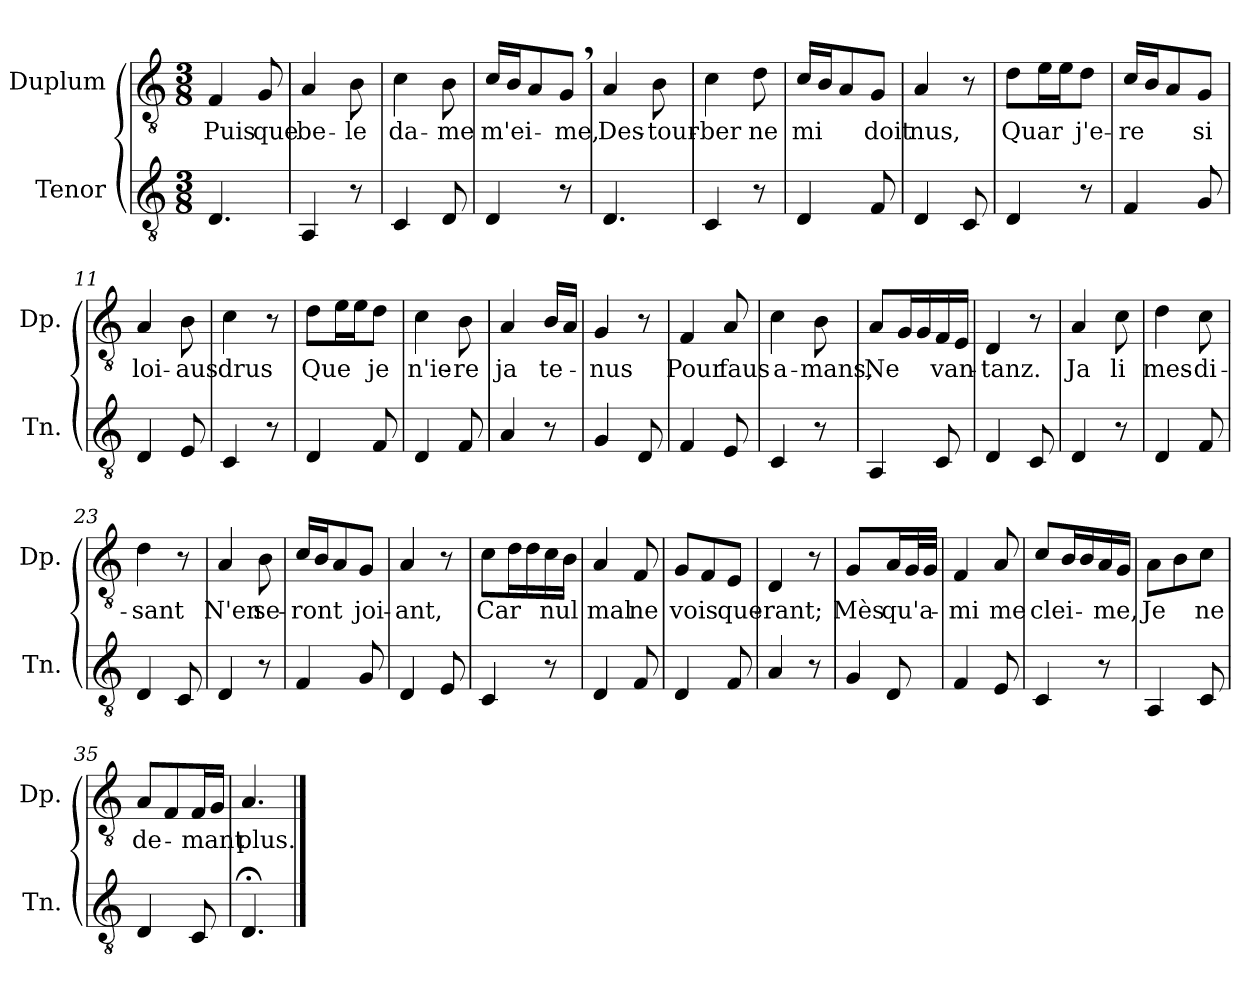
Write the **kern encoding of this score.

**kern	**kern	**text
*part2	*part1	*part1
*staff2	*staff1	*staff1
*I"Tenor	*I"Duplum	*
*I'Tn.	*I'Dp.	*
*clefGv2	*clefGv2	*
*k[]	*k[]	*
*M3/8	*M3/8	*
=1	=1	=1
!	!	!LO:LY:b
4.D/	4F/	Puis
!	!	!LO:LY:b
.	8G/	que
=2	=2	=2
!	!	!LO:LY:b
4AA/	4A/	be-
!	!	!LO:LY:b
8r	8B\	-le
=3	=3	=3
!	!	!LO:LY:b
4C/	4c\	da-
!	!	!LO:LY:b
8D/	8B\	-me
=4	=4	=4
!	!	!LO:LY:b
4D/	16c/LL	m'ei-
.	16B/J	.
.	8A/	.
!	!	!LO:LY:b
8r	8G,/J	-me,
=5	=5	=5
!	!	!LO:LY:b
4.D/	4A/	Des-
!	!	!LO:LY:b
.	8B\	-tour-
=6	=6	=6
!	!	!LO:LY:b
4C/	4c\	-ber
!	!	!LO:LY:b
8r	8d\	ne
=7	=7	=7
!	!	!LO:LY:b
4D/	16c/LL	mi
.	16B/J	.
.	8A/	.
!	!	!LO:LY:b
8F/	8G/J	doit
=8	=8	=8
!	!	!LO:LY:b
4D/	4A/	nus,
8C/	8r	.
=9	=9	=9
!	!	!LO:LY:b
4D/	8d\L	Quar
*	*tremolo	*
.	16e\	.
.	16e\	.
*	*Xtremolo	*
!	!	!LO:LY:b
8r	8d\J	j'e-
=10	=10	=10
!	!	!LO:LY:b
4F/	16c/LL	-re
.	16B/J	.
.	8A/	.
!	!	!LO:LY:b
8G/	8G/J	si
!!LO:LB:g=z
=11	=11	=11
!	!	!LO:LY:b
4D/	4A/	loi-
!	!	!LO:LY:b
8E/	8B\	-aus
=12	=12	=12
!	!	!LO:LY:b
4C/	4c\	drus
8r	8r	.
=13	=13	=13
!	!	!LO:LY:b
4D/	8d\L	Que
*	*tremolo	*
.	16e\	.
.	16e\	.
*	*Xtremolo	*
!	!	!LO:LY:b
8F/	8d\J	je
=14	=14	=14
!	!	!LO:LY:b
4D/	4c\	n'ie-
!	!	!LO:LY:b
8F/	8B\	-re
=15	=15	=15
!	!	!LO:LY:b
4A/	4A/	ja
!	!	!LO:LY:b
8r	16B/LL	te-
.	16A/JJ	.
=16	=16	=16
!	!	!LO:LY:b
4G/	4G/	-nus
8D/	8r	.
=17	=17	=17
!	!	!LO:LY:b
4F/	4F/	Pour
!	!	!LO:LY:b
8E/	8A/	faus
=18	=18	=18
!	!	!LO:LY:b
4C/	4c\	a-
!	!	!LO:LY:b
8r	8B\	-mans,
=19	=19	=19
!	!	!LO:LY:b
4AA/	8A/L	Ne
*	*tremolo	*
.	16G/	.
.	16G/	.
*	*Xtremolo	*
!	!	!LO:LY:b
8C/	16F/L	van-
.	16E/JJ	.
=20	=20	=20
!	!	!LO:LY:b
4D/	4D/	-tanz.
8C/	8r	.
=21	=21	=21
!	!	!LO:LY:b
4D/	4A/	Ja
!	!	!LO:LY:b
8r	8c\	li
=22	=22	=22
!	!	!LO:LY:b
4D/	4d\	mes-
!	!	!LO:LY:b
8F/	8c\	-di-
!!LO:LB:g=z
=23	=23	=23
!	!	!LO:LY:b
4D/	4d\	-sant
8C/	8r	.
=24	=24	=24
!	!	!LO:LY:b
4D/	4A/	N'en
!	!	!LO:LY:b
8r	8B\	se-
=25	=25	=25
!	!	!LO:LY:b
4F/	16c/LL	-ront
.	16B/J	.
.	8A/	.
!	!	!LO:LY:b
8G/	8G/J	joi-
=26	=26	=26
!	!	!LO:LY:b
4D/	4A/	-ant,
8E/	8r	.
=27	=27	=27
!	!	!LO:LY:b
4C/	8c\L	Car
*	*tremolo	*
.	16d\	.
.	16d\	.
*	*Xtremolo	*
!	!	!LO:LY:b
8r	16c\L	nul
.	16B\JJ	.
=28	=28	=28
!	!	!LO:LY:b
4D/	4A/	mal
!	!	!LO:LY:b
8F/	8F/	ne
=29	=29	=29
!	!	!LO:LY:b
4D/	8G/L	vois
.	8F/	.
!	!	!LO:LY:b
8F/	8E/J	que-
=30	=30	=30
!	!	!LO:LY:b
4A/	4D/	-rant;
8r	8r	.
=31	=31	=31
!	!	!LO:LY:b
4G/	4G/	Mès
!	!	!LO:LY:b
8D/	16A/LL	qu'a-
*	*tremolo	*
.	32G/	.
.	32G/JJJ	.
*	*Xtremolo	*
=32	=32	=32
!	!	!LO:LY:b
4F/	4F/	-mi
!	!	!LO:LY:b
8E/	8A/	me
=33	=33	=33
!	!	!LO:LY:b
4C/	8c/L	clei-
*	*tremolo	*
.	16B/	.
.	16B/	.
*	*Xtremolo	*
!	!	!LO:LY:b
8r	16A/L	-me,
.	16G/JJ	.
!!LO:LB:g=z
=34	=34	=34
!	!	!LO:LY:b
4AA/	8A\L	Je
.	8B\	.
!	!	!LO:LY:b
8C/	8c\J	ne
=35	=35	=35
!	!	!LO:LY:b
4D/	8A/L	de-
.	8F/	.
!	!	!LO:LY:b
8C/	16F/L	-mant
.	16G/JJ	.
=36	=36	=36
!	!	!LO:LY:b
4.D;</	4.A/	plus.
==	==	==
*-	*-	*-
